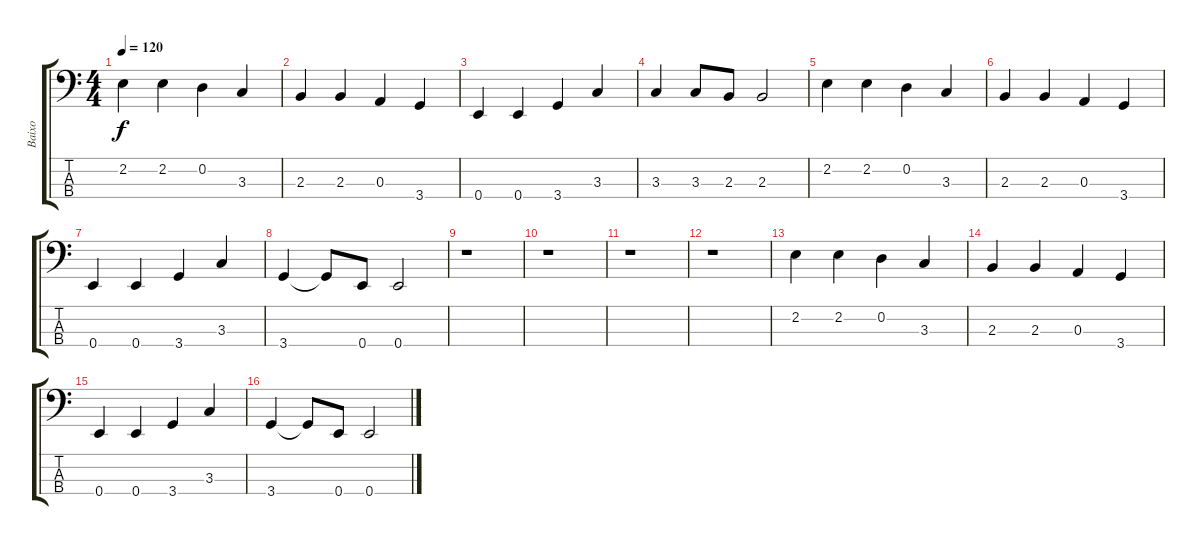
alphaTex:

\track ("Baixo" "Baixo") {instrument electricbassfinger}
\staff {score tabs}
\tuning (G2 D2 A1 E1) {hide}
\ts (4 4)
\tempo 120
\clef f4
\ks c
2.2.4{dy f instrument electricbassfinger} 2.2.4 0.2.4 3.3.4 |
2.3.4 2.3.4 0.3.4 3.4.4 |
0.4.4 0.4.4 3.4.4 3.3.4 |
3.3.4 3.3.8 2.3.8 2.3.2 |
2.2.4 2.2.4 0.2.4 3.3.4 |
2.3.4 2.3.4 0.3.4 3.4.4 |
0.4.4 0.4.4 3.4.4 3.3.4 |
3.4.4 3.4{t}.8 0.4.8 0.4.2 |
r.1 |
r.1 |
r.1 |
r.1 |
2.2.4 2.2.4 0.2.4 3.3.4 |
2.3.4 2.3.4 0.3.4 3.4.4 |
0.4.4 0.4.4 3.4.4 3.3.4 |
3.4.4 3.4{t}.8 0.4.8 0.4.2
